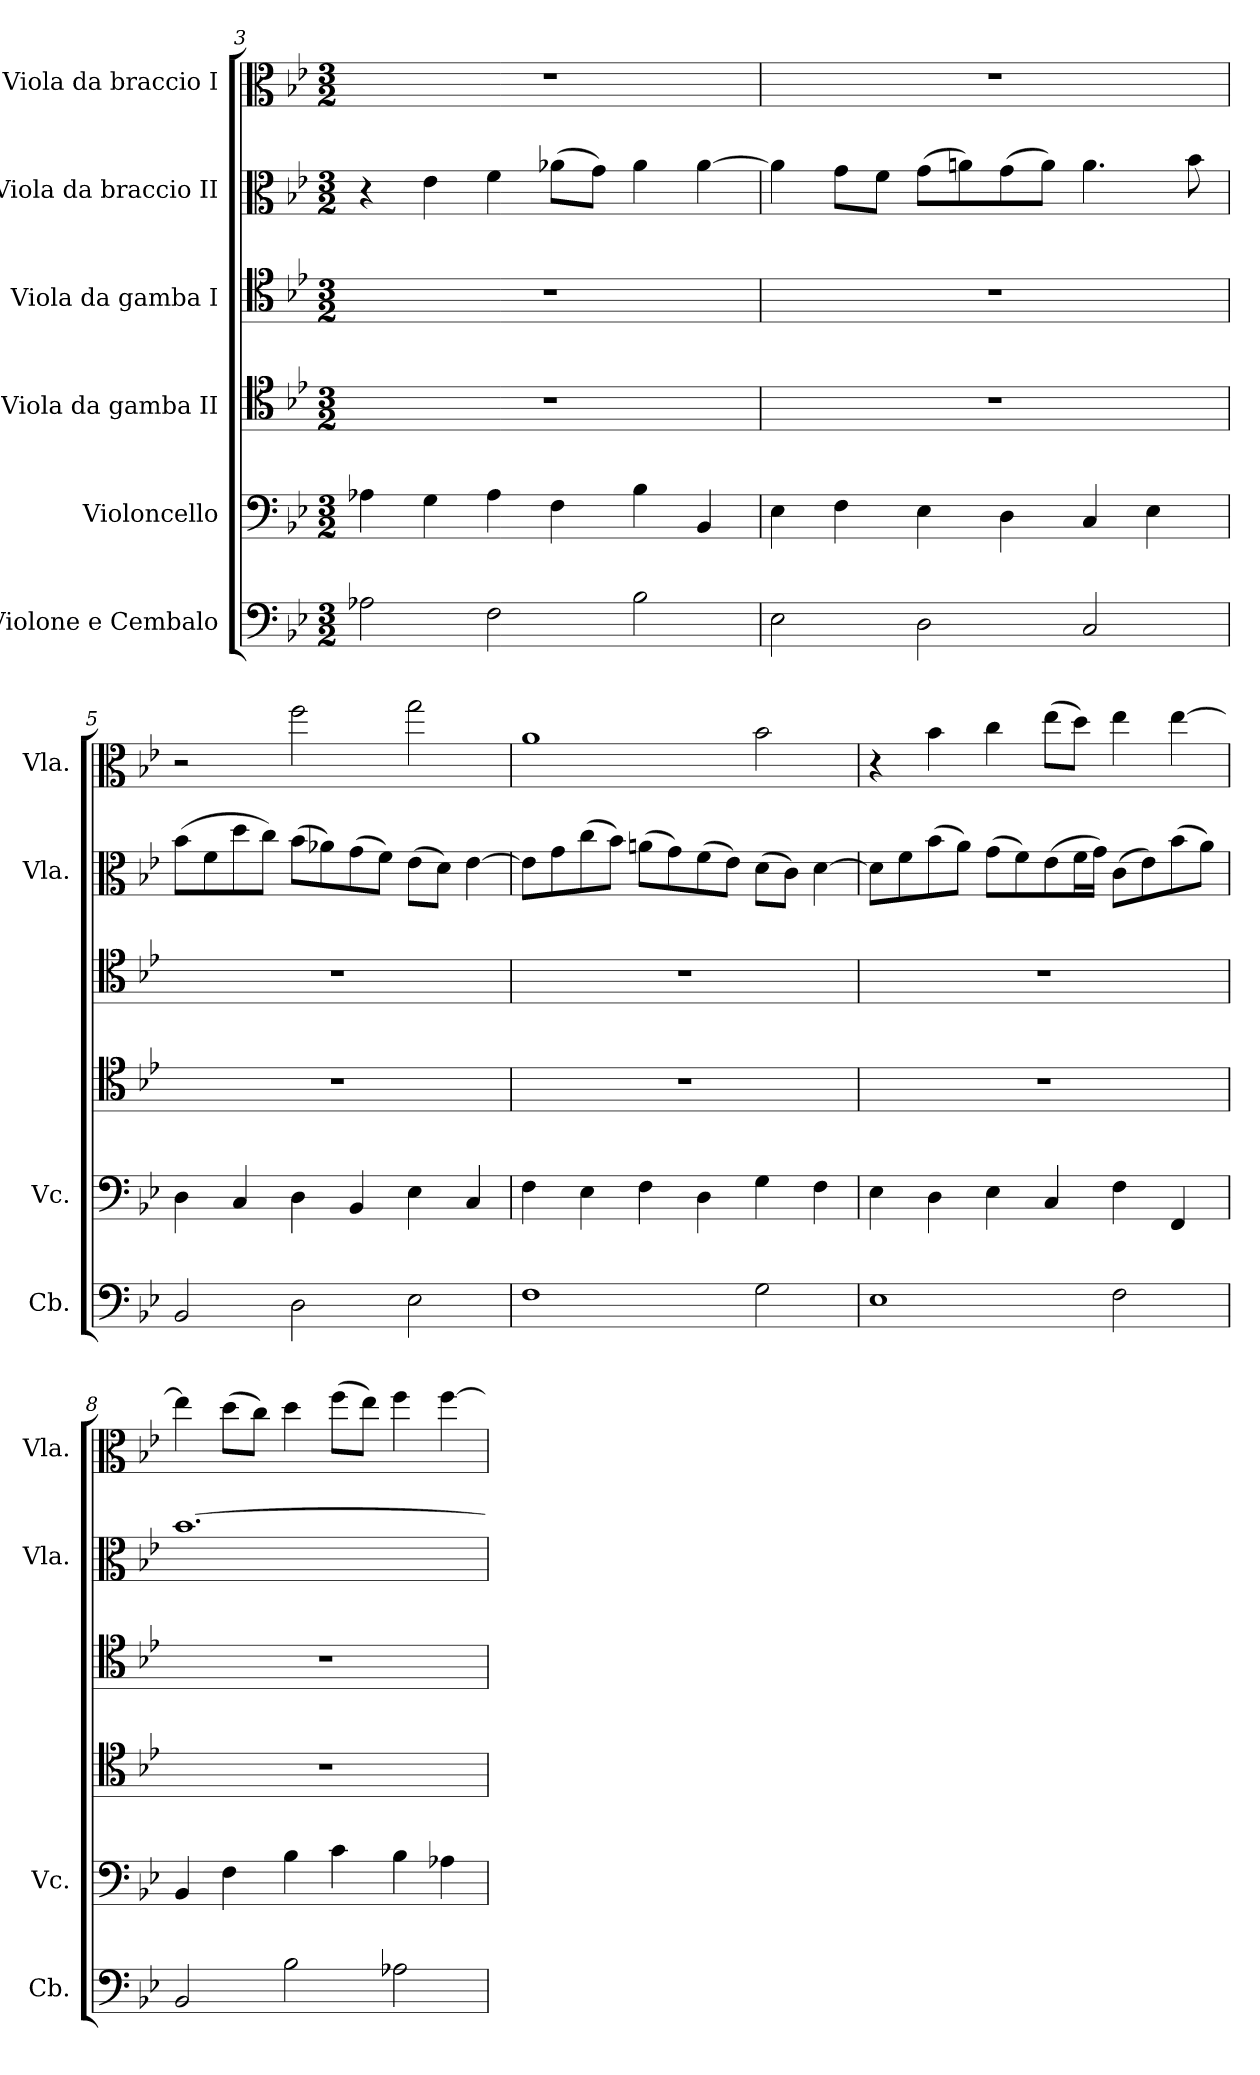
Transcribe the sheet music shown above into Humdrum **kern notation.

**kern	**kern	**kern	**kern	**kern	**kern
*part6	*part5	*part4	*part3	*part2	*part1
*staff6	*staff5	*staff4	*staff3	*staff2	*staff1
*I"Violone e Cembalo	*I"Violoncello	*I"Viola da gamba II	*I"Viola da gamba I	*I"Viola da braccio II	*I"Viola da braccio I
*I'Cb.	*I'Vc.	*	*	*I'Vla.	*I'Vla.
*clefF4	*clefF4	*clefC4	*clefC4	*clefC3	*clefC3
*ITrd7c12	*	*	*	*	*
*k[b-e-]	*k[b-e-]	*k[b-e-]	*k[b-e-]	*k[b-e-]	*k[b-e-]
*B-:	*B-:	*B-:	*B-:	*B-:	*B-:
*M3/2	*M3/2	*M3/2	*M3/2	*M3/2	*M3/2
=3	=3	=3	=3	=3	=3
!	!	!LO:N:vis=1	!LO:N:vis=1	!	!LO:N:vis=1
2AA-Xi\	4A-Xi\	1.r	1.r	4r	1.r
.	4Gi\	.	.	4e-i\	.
2FFi\	4A-i\	.	.	4fi\	.
.	4Fi\	.	.	(8a-Xi\L	.
.	.	.	.	8gi\J)	.
2BB-i\	4B-i\	.	.	4a-i\	.
.	4BB-i/	.	.	[4a-i\	.
=4	=4	=4	=4	=4	=4
!	!	!LO:N:vis=1	!LO:N:vis=1	!	!LO:N:vis=1
2EE-i\	4E-i\	1.r	1.r	4a-i\]	1.r
.	4Fi\	.	.	8gi\L	.
.	.	.	.	8fi\J	.
2DDi\	4E-i\	.	.	(8gi\L	.
.	.	.	.	8ani\)	.
.	4Di\	.	.	(8gi\	.
.	.	.	.	8ai\J)	.
2CCi/	4Ci/	.	.	4.ai\	.
.	4E-i\	.	.	.	.
.	.	.	.	8b-i\	.
!!LO:LB:g=z
=5	=5	=5	=5	=5	=5
!	!	!LO:N:vis=1	!LO:N:vis=1	!	!
2BBB-i/	4Di\	1.r	1.r	(8b-i\L	2r
.	.	.	.	8fi\	.
.	4Ci/	.	.	8ddi\	.
.	.	.	.	8cci\J)	.
2DDi\	4Di\	.	.	(8b-i\L	2ffi\
.	.	.	.	8a-Xi\)	.
.	4BB-i/	.	.	(8gi\	.
.	.	.	.	8fi\J)	.
2EE-i\	4E-i\	.	.	(8e-i\L	2ggi\
.	.	.	.	8di\J)	.
.	4Ci/	.	.	[4e-i\	.
=6	=6	=6	=6	=6	=6
!	!	!LO:N:vis=1	!LO:N:vis=1	!	!
1FFi	4Fi\	1.r	1.r	8e-i\L]	1ai
.	.	.	.	8gi\	.
.	4E-i\	.	.	(8cci\	.
.	.	.	.	8b-i\J)	.
.	4Fi\	.	.	(8ani\L	.
.	.	.	.	8gi\)	.
.	4Di\	.	.	(8fi\	.
.	.	.	.	8e-i\J)	.
2GGi\	4Gi\	.	.	(8di\L	2b-i\
.	.	.	.	8ci\J)	.
.	4Fi\	.	.	[4di\	.
=7	=7	=7	=7	=7	=7
!	!	!LO:N:vis=1	!LO:N:vis=1	!	!
1EE-i	4E-i\	1.r	1.r	8di\L]	4r
.	.	.	.	8fi\	.
.	4Di\	.	.	(8b-i\	4b-i\
.	.	.	.	8ai\J)	.
.	4E-i\	.	.	(8gi\L	4cci\
.	.	.	.	8fi\)	.
.	4Ci/	.	.	(8e-i\	(8ee-i\L
.	.	.	.	16fi\L	8ddi\J)
.	.	.	.	16gi\JJ)	.
2FFi\	4Fi\	.	.	(8ci\L	4ee-i\
.	.	.	.	8e-i\)	.
.	4FFi/	.	.	(8b-i\	[4ee-i\
.	.	.	.	8ai\J)	.
=8	=8	=8	=8	=8	=8
!	!	!LO:N:vis=1	!LO:N:vis=1	!	!
2BBB-i/	4BB-i/	1.r	1.r	[1.b-i	4ee-i\]
.	4Fi\	.	.	.	(8ddi\L
.	.	.	.	.	8cci\J)
2BB-i\	4B-i\	.	.	.	4ddi\
.	4ci\	.	.	.	(8ffi\L
.	.	.	.	.	8ee-i\J)
2AA-Xi\	4B-i\	.	.	.	4ffi\
.	4A-Xi\	.	.	.	[4ffi\
=	=	=	=	=	=
*-	*-	*-	*-	*-	*-
